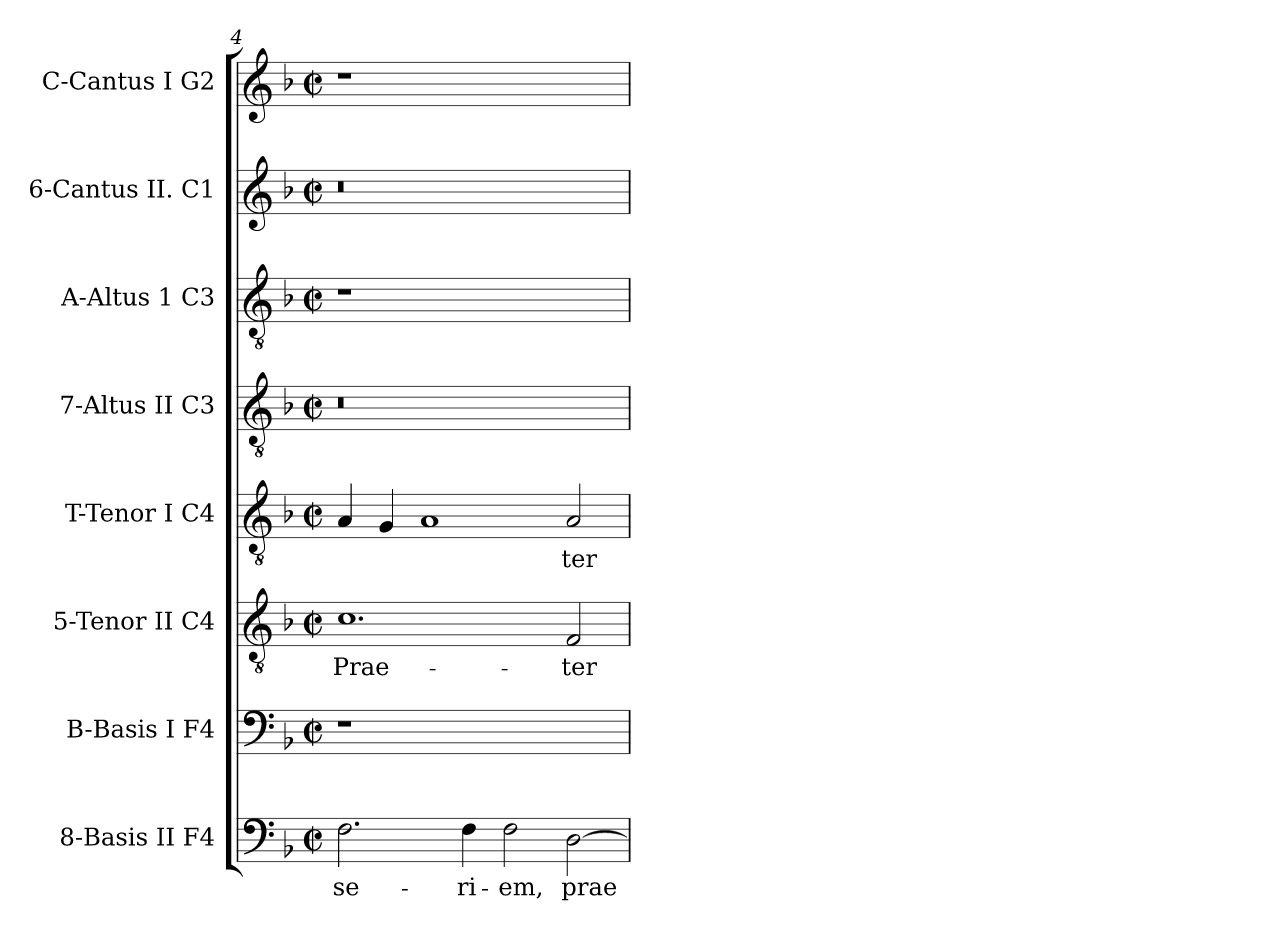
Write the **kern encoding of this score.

**kern	**text	**kern	**kern	**text	**kern	**text	**kern	**kern	**kern	**kern
*part8	*part8	*part7	*part6	*part6	*part5	*part5	*part4	*part3	*part2	*part1
*staff8	*staff8	*staff7	*staff6	*staff6	*staff5	*staff5	*staff4	*staff3	*staff2	*staff1
*I"8-Basis II  F4	*	*I"B-Basis I  F4	*I"5-Tenor II  C4	*	*I"T-Tenor I  C4	*	*I"7-Altus II  C3	*I"A-Altus 1  C3	*I"6-Cantus II.  C1	*I"C-Cantus I  G2
*	*	*I'B	*	*	*I'T	*	*	*I'A	*	*I'C
*clefF4	*	*clefF4	*clefGv2	*	*clefGv2	*	*clefGv2	*clefGv2	*clefG2	*clefG2
*k[b-]	*	*k[b-]	*k[b-]	*	*k[b-]	*	*k[b-]	*k[b-]	*k[b-]	*k[b-]
*F:	*	*F:	*F:	*	*F:	*	*F:	*F:	*F:	*F:
*M2/2	*	*M2/2	*M2/2	*	*M2/2	*	*M2/2	*M2/2	*M2/2	*M2/2
*met(c|)	*	*met(c|)	*met(c|)	*	*met(c|)	*	*met(c|)	*met(c|)	*met(c|)	*met(c|)
=4	=4	=4	=4	=4	=4	=4	=4	=4	=4	=4
!	!LO:LY:b:cj	!	!	!LO:LY:b:cj	!	!LO:LY:b:cj	!	!	!	!
2.F\	se-	1r	1.c	Prae-	4A/	--	0r	1r	0r	1r
!	!	!	!	!	!	!LO:LY:b:cj	!	!	!	!
.	.	.	.	.	4G/	--	.	.	.	.
!	!	!	!	!	!	!LO:LY:b:cj	!	!	!	!
.	.	.	.	.	1A	--	.	.	.	.
!	!LO:LY:b:cj	!	!	!	!	!	!	!	!	!
4F\	-ri-	.	.	.	.	.	.	.	.	.
!	!LO:LY:b:cj	!	!	!	!	!	!	!	!	!
2F\	-em,	1ryy	.	.	.	.	.	1ryy	.	1ryy
!	!LO:LY:b:cj	!	!	!LO:LY:b:cj	!	!LO:LY:b:cj	!	!	!	!
[>2D\	prae-	.	2F/	-ter	2A/	-ter	.	.	.	.
=	=	=	=	=	=	=	=	=	=	=
*-	*-	*-	*-	*-	*-	*-	*-	*-	*-	*-
